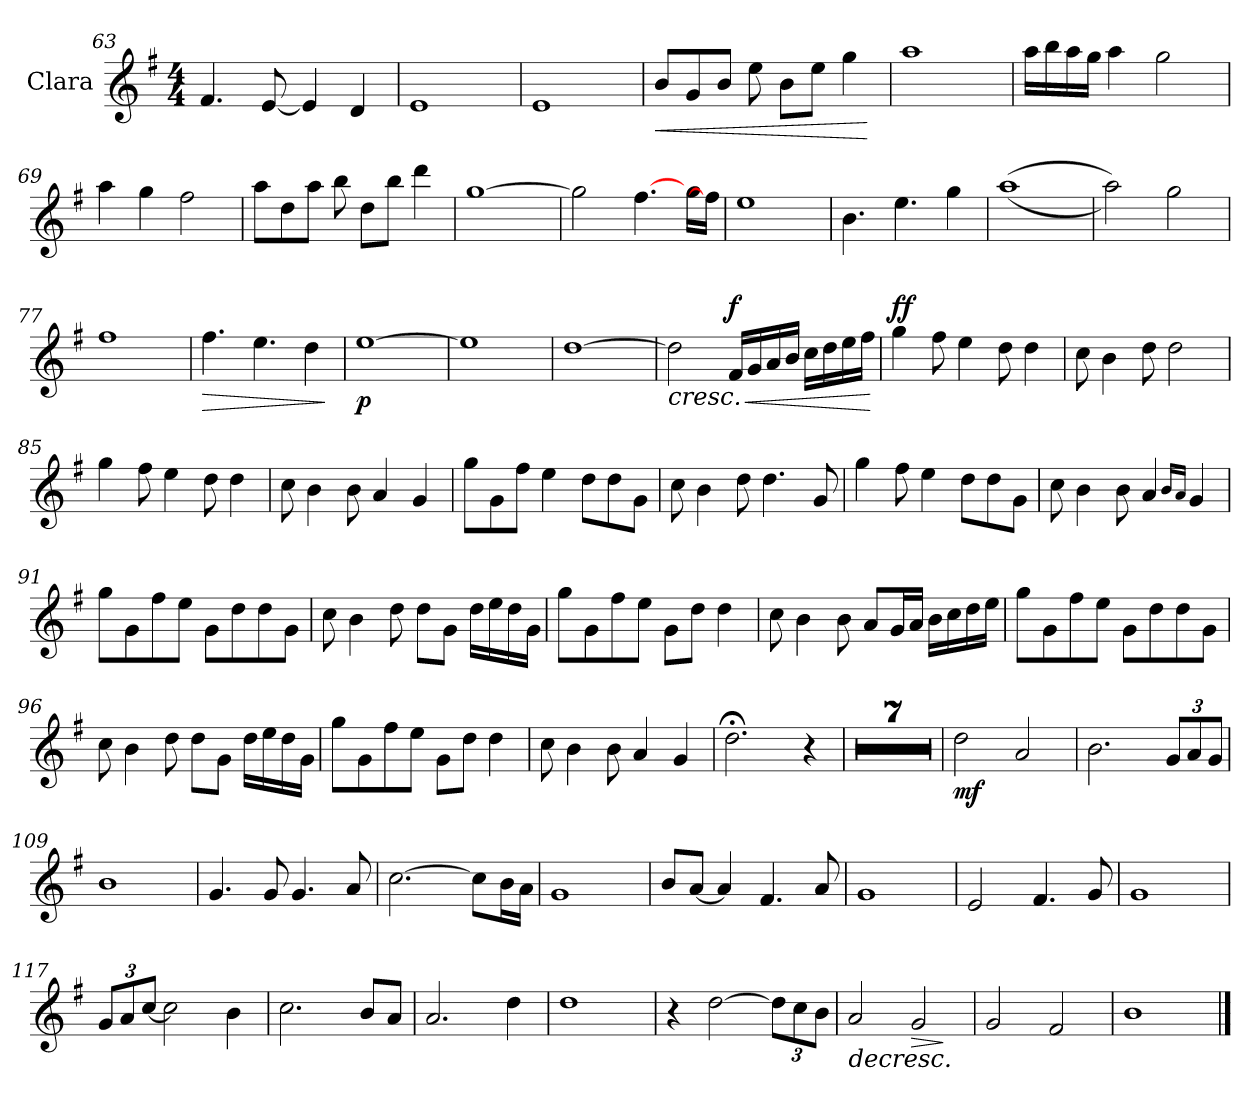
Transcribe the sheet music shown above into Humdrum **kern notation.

**kern	**dynam
*part1	*part1
*staff1	*staff1
*I"Clara	*
*clefG2	*
*k[f#]	*
*M4/4	*
=63	=63
4.f#/	.
[8e/	.
4e/]	.
4d/	.
=64	=64
1e	.
!!LO:LB:g=z
=65	=65
1e	.
=66	=66
!	!LO:HP:b
8b/L	<
8g/	.
8b/J	.
8ee\	.
8b\L	.
8ee\J	.
4gg\	.
.	[
=67	=67
1aa	.
=68	=68
16aa\LL	.
16bb\	.
16aa\	.
16gg\JJ	.
4aa\	.
2gg\	.
=69	=69
4aa\	.
4gg\	.
2ff#\	.
=70	=70
8aa\L	.
8dd\	.
8aa\J	.
8bb\	.
8dd\L	.
8bb\J	.
4ddd\	.
=71	=71
[1gg	.
=72	=72
2gg\]	.
[4.ff#\	.
16gg\LL	.
16ff#\JJ]	.
=73	=73
1ee	.
=74	=74
4.b\	.
4.ee\	.
4gg\	.
=75	=75
((1aa	.
!!LO:LB:g=z
=76	=76
2aa\))	.
2gg\	.
=77	=77
1ff#	.
=78	=78
!	!LO:HP:b
4.ff#\	>
4.ee\	.
4dd\	.
.	]
=79	=79
!	!LO:DY:b
[1ee	p
=80	=80
1ee]	.
=81	=81
[1dd	.
=82	=82
!	!LO:HP:b
2dd\]	<
!	!LO:HP:b
!	!LO:DY:n=1:a
16f#/LL	< f
16g/	.
16a/	.
16b/JJ	.
16cc\LL	.
16dd\	.
16ee\	.
16ff#\JJ	.
.	[ [
=83	=83
!	!LO:DY:a
4gg\	ff
8ff#\	.
4ee\	.
8dd\	.
4dd\	.
=84	=84
8cc\	.
4b\	.
8dd\	.
2dd\	.
=85	=85
4gg\	.
8ff#\	.
4ee\	.
8dd\	.
4dd\	.
=86	=86
8cc\	.
4b\	.
8b\	.
4a/	.
4g/	.
!!LO:LB:g=z
=87	=87
8gg\L	.
8g\	.
8ff#\J	.
4ee\	.
8dd\L	.
8dd\	.
8g\J	.
=88	=88
8cc\	.
4b\	.
8dd\	.
4.dd\	.
8g/	.
=89	=89
4gg\	.
8ff#\	.
4ee\	.
8dd\L	.
8dd\	.
8g\J	.
=90	=90
8cc\	.
4b\	.
8b\	.
4a/	.
16qb/LL	.
16qa/JJ	.
4g/	.
=91	=91
8gg\L	.
8g\	.
8ff#\	.
8ee\J	.
8g\L	.
8dd\	.
8dd\	.
8g\J	.
=92	=92
8cc\	.
4b\	.
8dd\	.
8dd\L	.
8g\J	.
16dd\LL	.
16ee\	.
16dd\	.
16g\JJ	.
!!LO:LB:g=z
=93	=93
8gg\L	.
8g\	.
8ff#\	.
8ee\J	.
8g\L	.
8dd\J	.
4dd\	.
=94	=94
8cc\	.
4b\	.
8b\	.
8a/L	.
16g/L	.
16a/JJ	.
16b\LL	.
16cc\	.
16dd\	.
16ee\JJ	.
=95	=95
8gg\L	.
8g\	.
8ff#\	.
8ee\J	.
8g\L	.
8dd\	.
8dd\	.
8g\J	.
=96	=96
8cc\	.
4b\	.
8dd\	.
8dd\L	.
8g\J	.
16dd\LL	.
16ee\	.
16dd\	.
16g\JJ	.
=97	=97
8gg\L	.
8g\	.
8ff#\	.
8ee\J	.
8g\L	.
8dd\J	.
4dd\	.
=98	=98
8cc\	.
4b\	.
8b\	.
4a/	.
4g/	.
=99	=99
*MM120	*
2.dd;<\	.
4r	.
!!LO:LB:g=z
=100	=100
1r	.
=101	=101
1r	.
=102	=102
1r	.
=103	=103
1r	.
=104	=104
1r	.
=105	=105
1r	.
=106	=106
1r	.
=107	=107
!	!LO:DY:b
2dd\	mf
2a/	.
=108	=108
2.b\	.
*Xbrackettup	*
12g/L	.
12a/	.
12g/J	.
=109	=109
1b	.
=110	=110
4.g/	.
8g/	.
4.g/	.
8a/	.
=111	=111
[2.cc\	.
8cc\L]	.
16b\L	.
16a\JJ	.
=112	=112
1g	.
=113	=113
8b/L	.
[8a/J	.
4a/]	.
4.f#/	.
8a/	.
!!LO:LB:g=z
=114	=114
1g	.
=115	=115
2e/	.
4.f#/	.
8g/	.
=116	=116
1g	.
=117	=117
12g/L	.
12a/	.
[12cc/J	.
2cc\]	.
4b\	.
=118	=118
2.cc\	.
8b/L	.
8a/J	.
=119	=119
2.a/	.
4dd\	.
=120	=120
1dd	.
=121	=121
4r	.
[2dd\	.
12dd\L]	.
12cc\	.
12b\J	.
=122	=122
!	!LO:HP:b
2a/	>
!	!LO:HP:b
2g/	>
.	] ]
=123	=123
2g/	.
2f#/	.
=124	=124
1b	.
==	==
*-	*-
